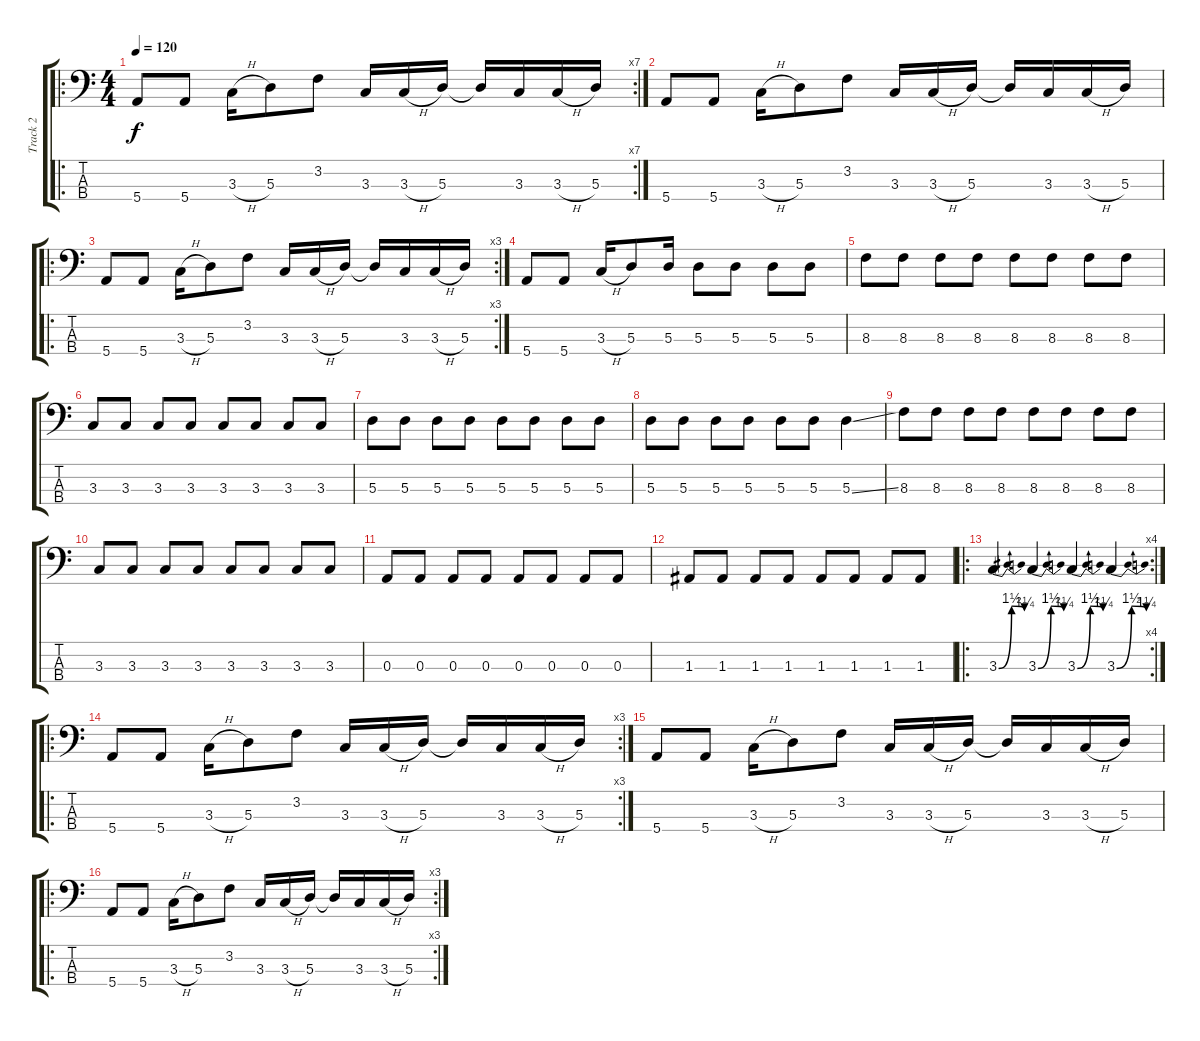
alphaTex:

\track ("Track 2" "Track 2") {instrument electricbassfinger}
\staff {score tabs}
\tuning (G2 D2 A1 E1) {hide}
\ro
\rc 7
\ts (4 4)
\tempo 120
\clef f4
\ks c
5.4.8{dy f instrument slapbass2} 5.4.8 3.3{h}.16 5.3.8 3.2.8 3.3.16 3.3{h}.16 5.3.16 5.3{t}.16 3.3.16 3.3{h}.16 5.3.16 |
5.4.8{instrument slapbass2} 5.4.8 3.3{h}.16 5.3.8 3.2.8 3.3.16 3.3{h}.16 5.3.16 5.3{t}.16 3.3.16 3.3{h}.16 5.3.16 |
\ro
\rc 3
5.4.8{instrument slapbass2} 5.4.8 3.3{h}.16 5.3.8 3.2.8 3.3.16 3.3{h}.16 5.3.16 5.3{t}.16 3.3.16 3.3{h}.16 5.3.16 |
5.4.8 5.4.8 3.3{h}.16 5.3.8 5.3.16 5.3.8 5.3.8 5.3.8 5.3.8 |
8.3.8 8.3.8 8.3.8 8.3.8 8.3.8 8.3.8 8.3.8 8.3.8 |
3.3.8 3.3.8 3.3.8 3.3.8 3.3.8 3.3.8 3.3.8 3.3.8 |
5.3.8 5.3.8 5.3.8 5.3.8 5.3.8 5.3.8 5.3.8 5.3.8 |
5.3.8 5.3.8 5.3.8 5.3.8 5.3.8 5.3.8 5.3{ss}.4 |
8.3.8 8.3.8 8.3.8 8.3.8 8.3.8 8.3.8 8.3.8 8.3.8 |
3.3.8 3.3.8 3.3.8 3.3.8 3.3.8 3.3.8 3.3.8 3.3.8 |
0.3.8 0.3.8 0.3.8 0.3.8 0.3.8 0.3.8 0.3.8 0.3.8 |
1.3.8 1.3.8 1.3.8 1.3.8 1.3.8 1.3.8 1.3.8 1.3.8 |
\ro
\rc 4
3.3{be (bendrelease 0 0 30 6 30 6 60 5)}.4{instrument slapbass2} 3.3{be (bendrelease 0 0 30 6 30 6 60 5)}.4 3.3{be (bendrelease 0 0 30 6 30 6 60 5)}.4 3.3{be (bendrelease 0 0 30 6 30 6 60 5)}.4 |
\ro
\rc 3
5.4.8{instrument slapbass2} 5.4.8 3.3{h}.16 5.3.8 3.2.8 3.3.16 3.3{h}.16 5.3.16 5.3{t}.16 3.3.16 3.3{h}.16 5.3.16 |
5.4.8{instrument slapbass2} 5.4.8 3.3{h}.16 5.3.8 3.2.8 3.3.16 3.3{h}.16 5.3.16 5.3{t}.16 3.3.16 3.3{h}.16 5.3.16 |
\ro
\rc 3
5.4.8{instrument slapbass2} 5.4.8 3.3{h}.16 5.3.8 3.2.8 3.3.16 3.3{h}.16 5.3.16 5.3{t}.16 3.3.16 3.3{h}.16 5.3.16
